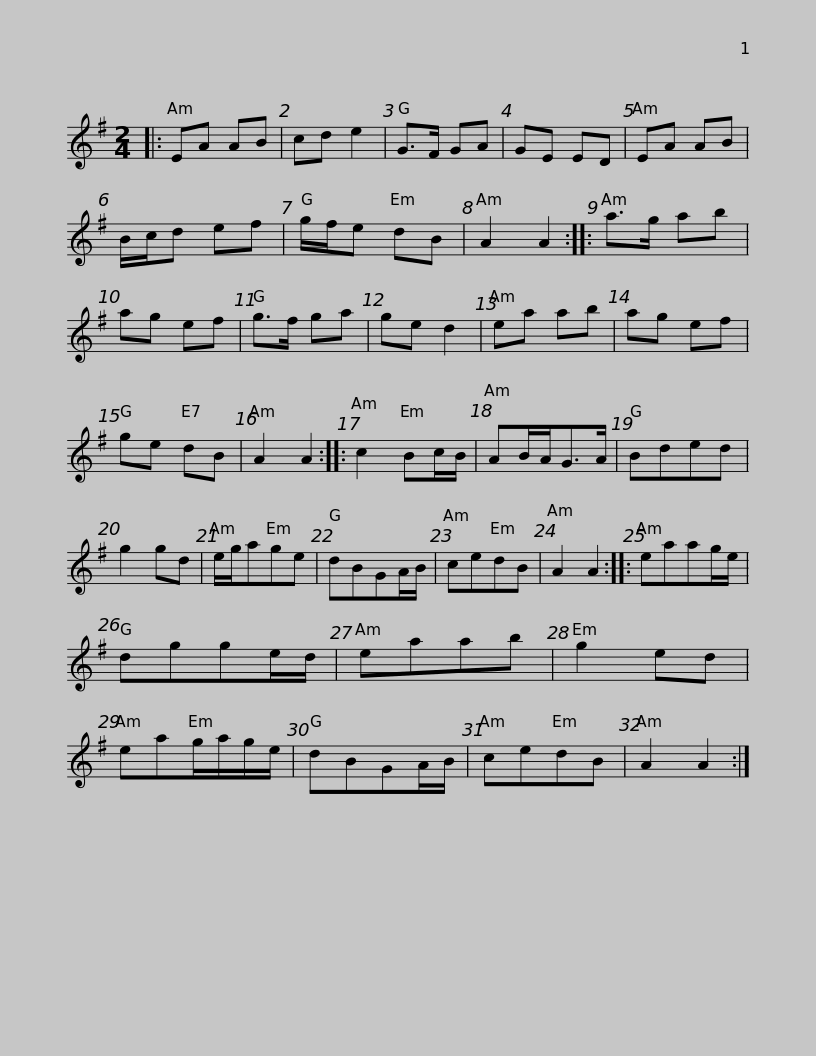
X:1
L:1/8
M:2/4
I:linebreak $
K:G
V:1 treble
V:1
|: EA AB | cd e2 | G>F GA | GE ED | EA AB | %5
 B/c/d ef | g/f/e dB | A2 A2 :: a>g ab | ag ef |$ %10
 g>f ga | ge d2 | ea ab | ag ef | ge dB | %15
 A2 A2 :: c2 Bc/B/ | AB/A<GA/ | Bded | g2 gd |$ %20
 e/g/age | dBGA/B/ | cedB | A2 A2 :: eaag/e/ | %25
 dgge/d/ | eaab | g2 ed | eag/a/g/e/ |$ dBGA/B/ | %30
 cedB | A2 A2 :| %32
